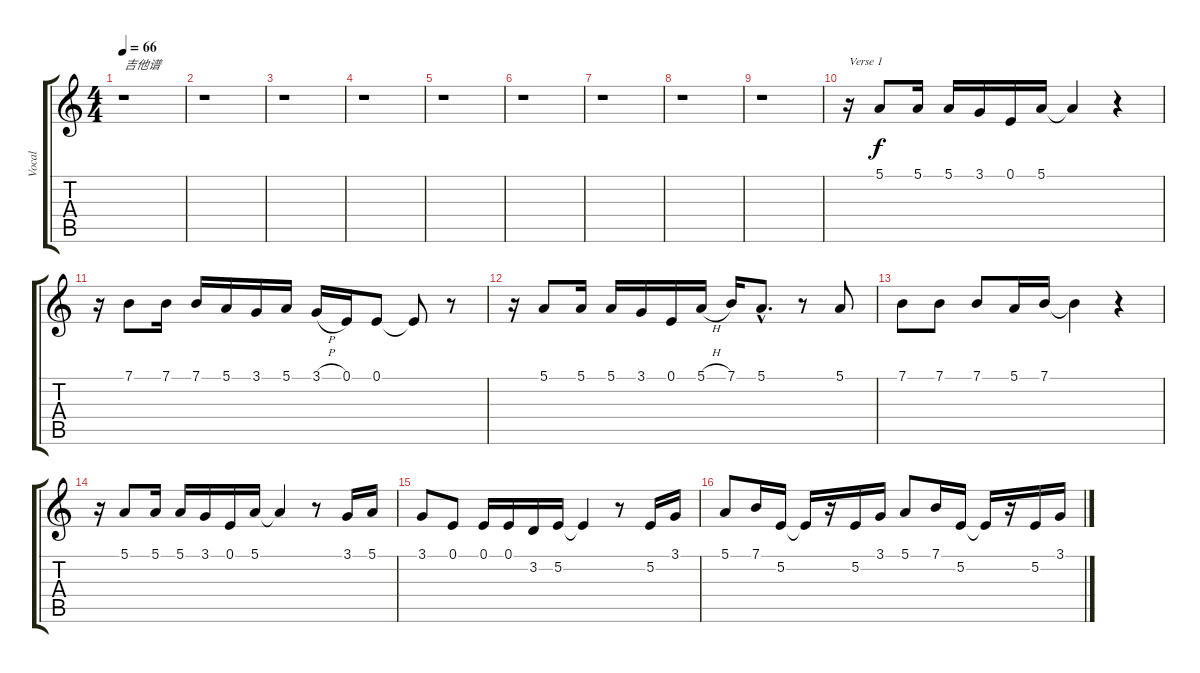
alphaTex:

\track ("Vocal" "Vocal") {instrument lead4chiff}
\staff {score tabs}
\tuning (E4 B3 G3 D3 A2 E2) {hide}
\ts (4 4)
\tempo 66
\clef g2
\ks c
r.1{txt "吉他谱" dy f instrument lead4chiff} |
r.1 |
r.1 |
r.1 |
r.1 |
r.1 |
r.1 |
r.1 |
r.1 |
r.16{txt "Verse 1"} 5.1.8 5.1.16 5.1.16 3.1.16 0.1.16 5.1.16 5.1{t}.4 r.4 |
r.16 7.1.8 7.1.16 7.1.16 5.1.16 3.1.16 5.1.16 3.1{h}.16 0.1.16 0.1.8 0.1{t}.8 r.8 |
r.16 5.1.8 5.1.16 5.1.16 3.1.16 0.1.16 5.1{h}.16 7.1.16 5.1{hac}.8{d} r.8 5.1.8 |
7.1.8 7.1.8 7.1.8 5.1.16 7.1.16 7.1{t}.4 r.4 |
r.16 5.1.8 5.1.16 5.1.16 3.1.16 0.1.16 5.1.16 5.1{t}.4 r.8 3.1.16 5.1.16 |
3.1.8 0.1.8 0.1.16 0.1.16 3.2.16 5.2.16 5.2{t}.4 r.8 5.2.16 3.1.16 |
5.1.8 7.1.16 5.2.16 5.2{t}.16 r.16 5.2.16 3.1.16 5.1.8 7.1.16 5.2.16 5.2{t}.16 r.16 5.2.16 3.1.16
